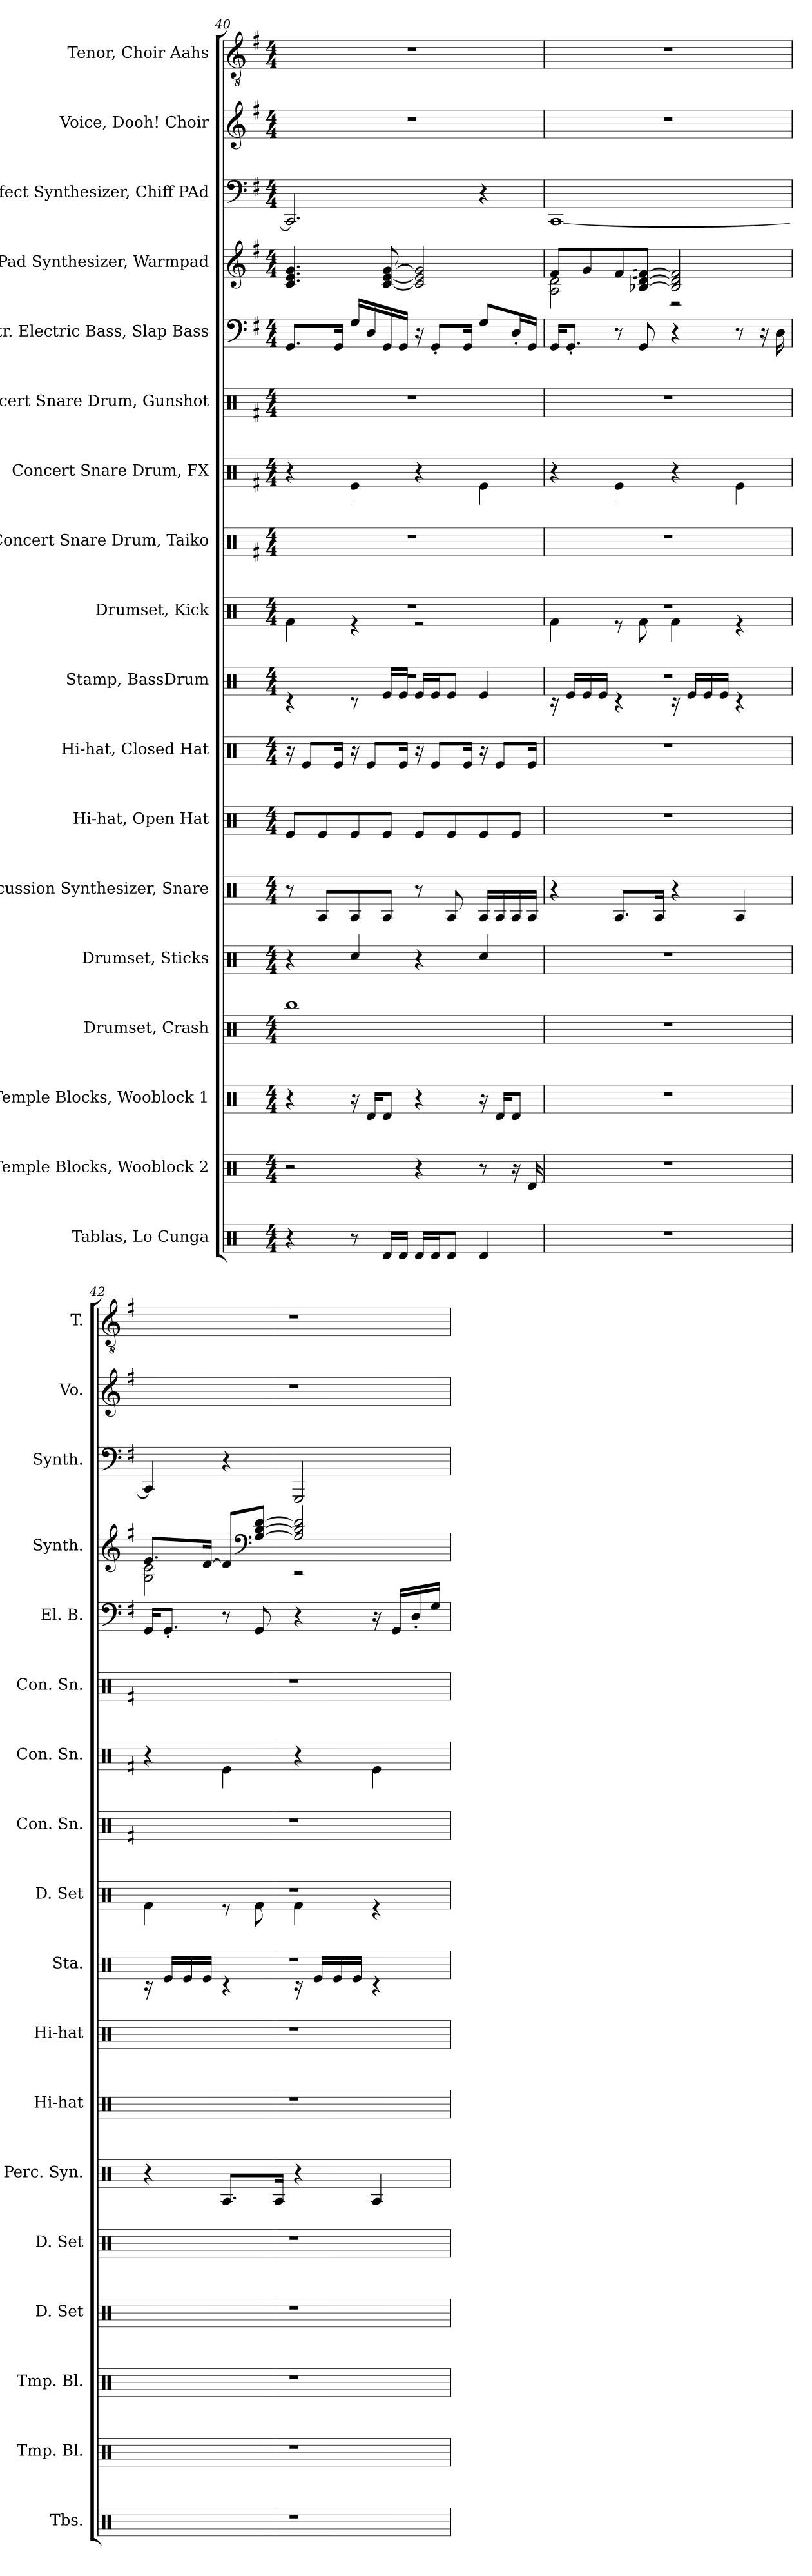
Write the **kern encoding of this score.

**kern	**kern	**kern	**kern	**kern	**kern	**kern	**kern	**kern	**kern	**kern	**kern	**kern	**kern	**kern	**kern	**kern	**kern
*part18	*part17	*part16	*part15	*part14	*part13	*part12	*part11	*part10	*part9	*part8	*part7	*part6	*part5	*part4	*part3	*part2	*part1
*staff18	*staff17	*staff16	*staff15	*staff14	*staff13	*staff12	*staff11	*staff10	*staff9	*staff8	*staff7	*staff6	*staff5	*staff4	*staff3	*staff2	*staff1
*I"Tablas, Lo Cunga	*I"Temple Blocks, Wooblock 2	*I"Temple Blocks, Wooblock 1	*I"Drumset, Crash	*I"Drumset, Sticks	*I"Percussion Synthesizer, Snare	*I"Hi-hat, Open Hat	*I"Hi-hat, Closed Hat	*I"Stamp, BassDrum	*I"Drumset, Kick	*I"Concert Snare Drum, Taiko	*I"Concert Snare Drum, FX	*I"Concert Snare Drum, Gunshot	*I"5-str. Electric Bass, Slap Bass	*I"Pad Synthesizer, Warmpad	*I"Effect Synthesizer, Chiff PAd	*I"Voice, Dooh! Choir	*I"Tenor, Choir Aahs
*I'Tbs.	*I'Tmp. Bl.	*I'Tmp. Bl.	*I'D. Set	*I'D. Set	*I'Perc. Syn.	*I'Hi-hat	*I'Hi-hat	*I'Sta.	*I'D. Set	*I'Con. Sn.	*I'Con. Sn.	*I'Con. Sn.	*I'El. B.	*I'Synth.	*I'Synth.	*I'Vo.	*I'T.
!!LO:PB:g=z
*clefX	*clefX	*clefX	*clefX	*clefX	*clefX	*clefX	*clefX	*clefX	*clefX	*clefX	*clefX	*clefX	*clefF4	*clefG2	*clefF4	*clefG2	*clefGv2
*	*	*	*	*	*	*	*	*	*	*	*	*	*ITrd7c12	*	*	*	*
*k[]	*k[]	*k[]	*k[]	*k[]	*k[]	*k[]	*k[]	*k[]	*k[]	*k[f#]	*k[f#]	*k[f#]	*k[f#]	*k[f#]	*k[f#]	*k[f#]	*k[f#]
*M4/4	*M4/4	*M4/4	*M4/4	*M4/4	*M4/4	*M4/4	*M4/4	*M4/4	*M4/4	*M4/4	*M4/4	*M4/4	*M4/4	*M4/4	*M4/4	*M4/4	*M4/4
=40	=40	=40	=40	=40	=40	=40	=40	=40	=40	=40	=40	=40	=40	=40	=40	=40	=40
*	*	*	*	*	*	*	*	*^	*^	*	*	*	*	*	*	*	*
4r	2r	4r	1Rbb	4r	8r	8Re/L	16r	1r	4r	1r	4Rf\	1r	4r	1r	8.GGG/L	4.c/ 4.e/ 4.g/	2.CC/]	1r	1r
.	.	.	.	.	.	.	8Re/L	.	.	.	.	.	.	.	.	.	.	.	.
.	.	.	.	.	8RA/L	8Re/	.	.	.	.	.	.	.	.	.	.	.	.	.
.	.	.	.	.	.	.	16Re/Jk	.	.	.	.	.	.	.	16GGG/Jk	.	.	.	.
8r	.	16r	.	4Rcc/	8RA/	8Re/	16r	.	8r	.	4r	.	4Re\	.	16GG/LL	.	.	.	.
.	.	16Rd/KL	.	.	.	.	8Re/L	.	.	.	.	.	.	.	16DD/	.	.	.	.
16Rd/LL	.	8Rd/J	.	.	8RA/J	8Re/J	.	.	16Re/LL	.	.	.	.	.	16GGG/	[8c/ [8e/ [8g/	.	.	.
16Rd/JJ	.	.	.	.	.	.	16Re/Jk	.	16Re/JJ	.	.	.	.	.	16GGG/JJ	.	.	.	.
16Rd/LL	4r	4r	.	4r	8r	8Re/L	16r	.	16Re/LL	.	2r	.	4r	.	16r	2c/] 2e/] 2g/]	.	.	.
16Rd/J	.	.	.	.	.	.	8Re/L	.	16Re/J	.	.	.	.	.	8GGG'/L	.	.	.	.
8Rd/J	.	.	.	.	8RA/	8Re/	.	.	8Re/J	.	.	.	.	.	.	.	.	.	.
.	.	.	.	.	.	.	16Re/Jk	.	.	.	.	.	.	.	16GGG/Jk	.	.	.	.
4Rd/	8r	16r	.	4Rcc/	16RA/LL	8Re/	16r	.	4Re/	.	.	.	4Re\	.	8GG/L	.	4r	.	.
.	.	16Rd/KL	.	.	16RA/	.	8Re/L	.	.	.	.	.	.	.	.	.	.	.	.
.	16r	8Rd/J	.	.	16RA/	8Re/J	.	.	.	.	.	.	.	.	16DD'/L	.	.	.	.
.	16Rd/	.	.	.	16RA/JJ	.	16Re/Jk	.	.	.	.	.	.	.	16GGG/JJ	.	.	.	.
=41	=41	=41	=41	=41	=41	=41	=41	=41	=41	=41	=41	=41	=41	=41	=41	=41	=41	=41	=41
*	*	*	*	*	*	*	*	*	*	*	*	*	*	*	*	*^	*	*	*
1r	1r	1r	1r	1r	4r	1r	1r	1r	16r	1r	4Rf\	1r	4r	1r	16GGG/KL	8f#/L	2A\ 2d\	[1CC	1r	1r
.	.	.	.	.	.	.	.	.	16Re/LL	.	.	.	.	.	8.GGG'/J	.	.	.	.	.
.	.	.	.	.	.	.	.	.	16Re/	.	.	.	.	.	.	8g/	.	.	.	.
.	.	.	.	.	.	.	.	.	16Re/JJ	.	.	.	.	.	.	.	.	.	.	.
.	.	.	.	.	8.RA/L	.	.	.	4r	.	8r	.	4Re\	.	8r	8f#/	.	.	.	.
.	.	.	.	.	.	.	.	.	.	.	8Rf\	.	.	.	8GGG/	[8B-X/ [8d/ [8fn/J	.	.	.	.
.	.	.	.	.	16RA/Jk	.	.	.	.	.	.	.	.	.	.	.	.	.	.	.
.	.	.	.	.	4r	.	.	.	16r	.	4Rf\	.	4r	.	4r	2B-/] 2d/] 2f/]	2r	.	.	.
.	.	.	.	.	.	.	.	.	16Re/LL	.	.	.	.	.	.	.	.	.	.	.
.	.	.	.	.	.	.	.	.	16Re/	.	.	.	.	.	.	.	.	.	.	.
.	.	.	.	.	.	.	.	.	16Re/JJ	.	.	.	.	.	.	.	.	.	.	.
.	.	.	.	.	4RA/	.	.	.	4r	.	4r	.	4Re\	.	8r	.	.	.	.	.
.	.	.	.	.	.	.	.	.	.	.	.	.	.	.	16r	.	.	.	.	.
.	.	.	.	.	.	.	.	.	.	.	.	.	.	.	16DD\	.	.	.	.	.
!!LO:PB:g=z
=42	=42	=42	=42	=42	=42	=42	=42	=42	=42	=42	=42	=42	=42	=42	=42	=42	=42	=42	=42	=42
1r	1r	1r	1r	1r	4r	1r	1r	1r	16r	1r	4Rf\	1r	4r	1r	16GGG/KL	8.e/L	2G\ 2c\	4CC/]	1r	1r
.	.	.	.	.	.	.	.	.	16Re/LL	.	.	.	.	.	8.GGG'/J	.	.	.	.	.
.	.	.	.	.	.	.	.	.	16Re/	.	.	.	.	.	.	.	.	.	.	.
.	.	.	.	.	.	.	.	.	16Re/JJ	.	.	.	.	.	.	[16d/Jk	.	.	.	.
.	.	.	.	.	8.RA/L	.	.	.	4r	.	8r	.	4Re\	.	8r	8d/L]	.	4r	.	.
*	*	*	*	*	*	*	*	*	*	*	*	*	*	*	*	*clefF4	*	*	*	*
.	.	.	.	.	.	.	.	.	.	.	8Rf\	.	.	.	8GGG/	[8G/ [8B/ [8d/J	.	.	.	.
.	.	.	.	.	16RA/Jk	.	.	.	.	.	.	.	.	.	.	.	.	.	.	.
.	.	.	.	.	4r	.	.	.	16r	.	4Rf\	.	4r	.	4r	2G/] 2B/] 2d/]	2r	2GGG/	.	.
.	.	.	.	.	.	.	.	.	16Re/LL	.	.	.	.	.	.	.	.	.	.	.
.	.	.	.	.	.	.	.	.	16Re/	.	.	.	.	.	.	.	.	.	.	.
.	.	.	.	.	.	.	.	.	16Re/JJ	.	.	.	.	.	.	.	.	.	.	.
.	.	.	.	.	4RA/	.	.	.	4r	.	4r	.	4Re\	.	16r	.	.	.	.	.
.	.	.	.	.	.	.	.	.	.	.	.	.	.	.	16GGG/LL	.	.	.	.	.
.	.	.	.	.	.	.	.	.	.	.	.	.	.	.	16DD'/	.	.	.	.	.
.	.	.	.	.	.	.	.	.	.	.	.	.	.	.	16GG/JJ	.	.	.	.	.
*	*	*	*	*	*	*	*	*v	*v	*	*	*	*	*	*	*v	*v	*	*	*
*	*	*	*	*	*	*	*	*	*v	*v	*	*	*	*	*	*	*	*
=	=	=	=	=	=	=	=	=	=	=	=	=	=	=	=	=	=
*-	*-	*-	*-	*-	*-	*-	*-	*-	*-	*-	*-	*-	*-	*-	*-	*-	*-
